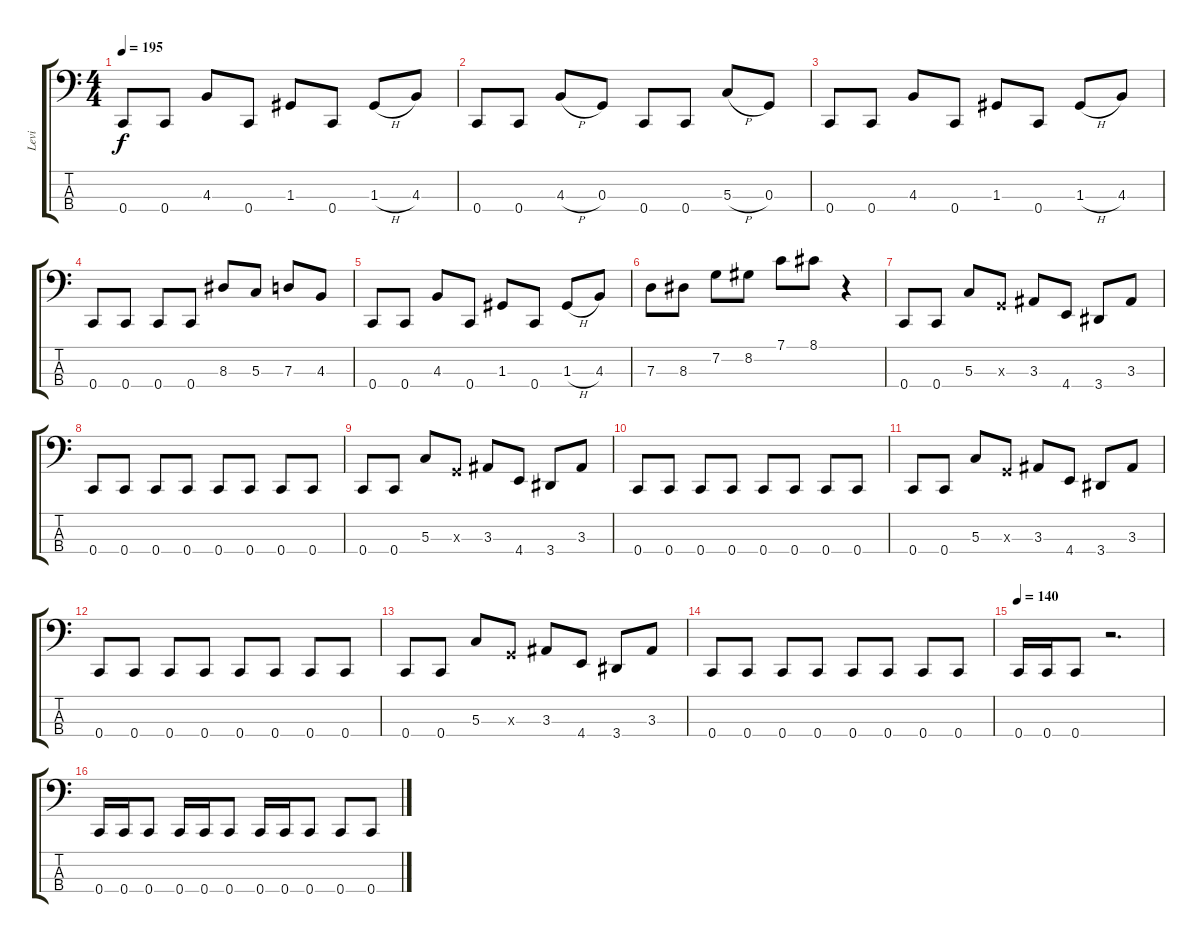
\track ("Levi" "Levi") {instrument electricbasspick}
\staff {score tabs}
\tuning (F2 C2 G1 C1) {hide}
\ts (4 4)
\tempo 195
\clef f4
\ks c
0.4.8{dy f} 0.4.8 4.3.8 0.4.8 1.3.8 0.4.8 1.3{h}.8 4.3.8 |
0.4.8 0.4.8 4.3{h}.8 0.3.8 0.4.8 0.4.8 5.3{h}.8 0.3.8 |
0.4.8 0.4.8 4.3.8 0.4.8 1.3.8 0.4.8 1.3{h}.8 4.3.8 |
0.4.8 0.4.8 0.4.8 0.4.8 8.3.8 5.3.8 7.3.8 4.3.8 |
0.4.8 0.4.8 4.3.8 0.4.8 1.3.8 0.4.8 1.3{h}.8 4.3.8 |
7.3.8 8.3.8 7.2.8 8.2.8 7.1.8 8.1.8 r.4 |
0.4.8 0.4.8 5.3.8 0.3{x}.8 3.3.8 4.4.8 3.4.8 3.3.8 |
0.4.8 0.4.8 0.4.8 0.4.8 0.4.8 0.4.8 0.4.8 0.4.8 |
0.4.8 0.4.8 5.3.8 0.3{x}.8 3.3.8 4.4.8 3.4.8 3.3.8 |
0.4.8 0.4.8 0.4.8 0.4.8 0.4.8 0.4.8 0.4.8 0.4.8 |
0.4.8 0.4.8 5.3.8 0.3{x}.8 3.3.8 4.4.8 3.4.8 3.3.8 |
0.4.8 0.4.8 0.4.8 0.4.8 0.4.8 0.4.8 0.4.8 0.4.8 |
0.4.8 0.4.8 5.3.8 0.3{x}.8 3.3.8 4.4.8 3.4.8 3.3.8 |
0.4.8 0.4.8 0.4.8 0.4.8 0.4.8 0.4.8 0.4.8 0.4.8 |
\tempo 140
0.4.16 0.4.16 0.4.8 r.2{d} |
0.4.16 0.4.16 0.4.8 0.4.16 0.4.16 0.4.8 0.4.16 0.4.16 0.4.8 0.4.8 0.4.8
